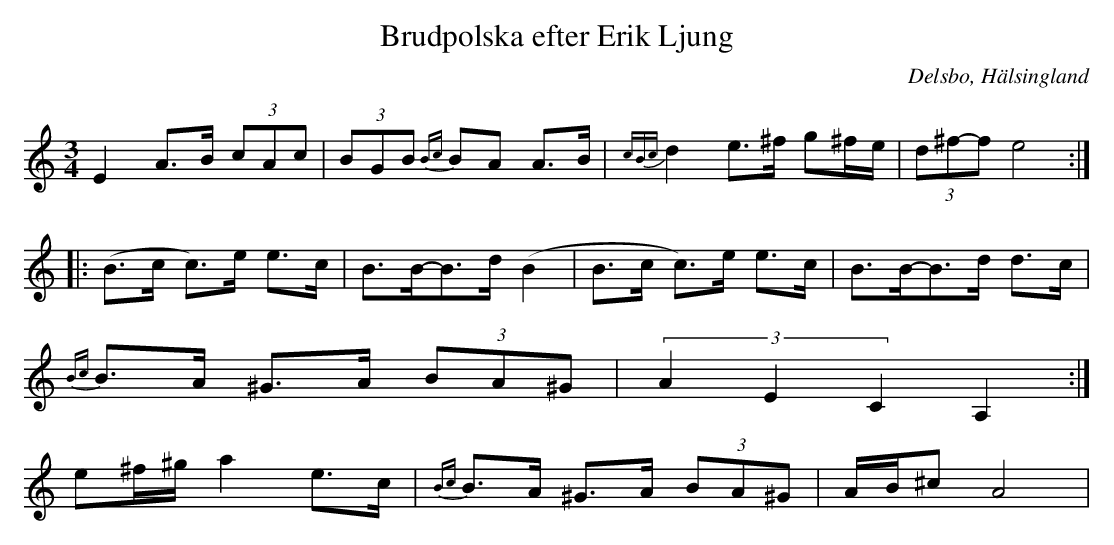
X:1
T: Brudpolska efter Erik Ljung
Q: 105
O: Delsbo, Hälsingland
M: 3/4
L: 1/8
K: Am
V:1
V:2
V: 1
E2 A>B (3cAc| (3BGB {Bc}BA A>B|{cBc}d2 e>^f g^f/e/|(3d^f-f e4 :|
|:(B>c c)>e e>c|B>B-B>d (B2|B>c c)>e e>c|B>B-B>d d>c|
{Bc}B>A ^G>A (3BA^G|(3A2E2C2 A,2:|
e^f/^g/ a2 e>c|{Bc}B>A ^G>A (3BA^G|A/B/^c A4|
